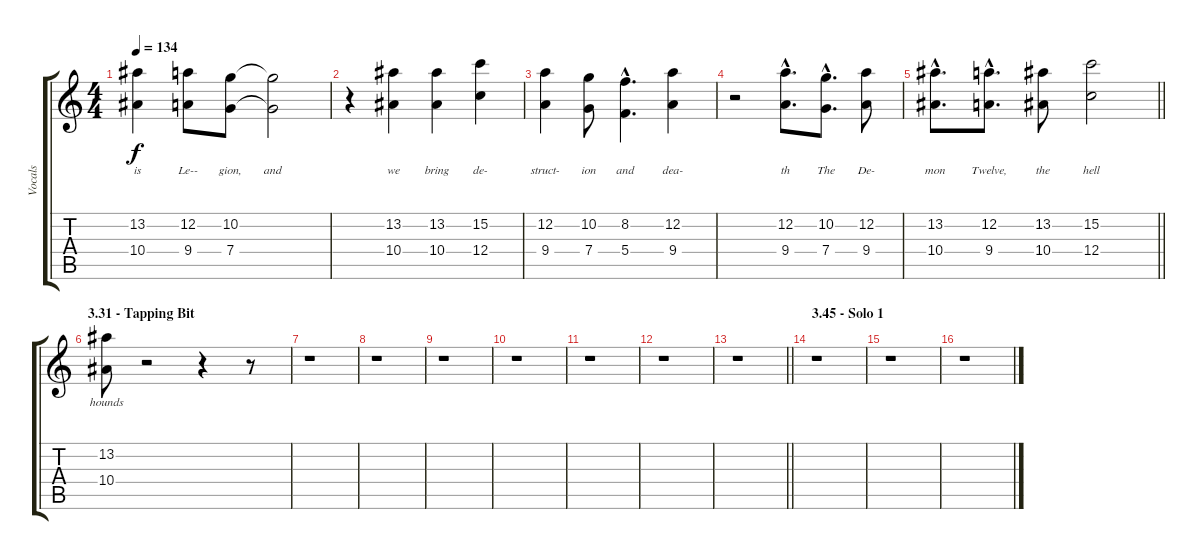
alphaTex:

\track ("Vocals" "Vocals") {instrument overdrivenguitar}
\staff {score tabs}
\tuning (D4 A3 F3 C3 G2 D2) {hide}
\ts (4 4)
\tempo 134
\clef g2
\ks aminor
(13.2 10.4).4{lyrics (0 "is") lyrics (1 "") lyrics (2 "") lyrics (3 "") lyrics (4 "") dy f} (12.2 9.4).8{lyrics (0 "Le--") lyrics (1 "") lyrics (2 "") lyrics (3 "") lyrics (4 "")} (10.2 7.4).8{lyrics (0 "gion,") lyrics (1 "") lyrics (2 "") lyrics (3 "") lyrics (4 "")} (10.2{t} 7.4{t}).2{lyrics (0 "and") lyrics (1 "") lyrics (2 "") lyrics (3 "") lyrics (4 "")} |
r.4 (13.2 10.4).4{lyrics (0 "we") lyrics (1 "") lyrics (2 "") lyrics (3 "") lyrics (4 "")} (13.2 10.4).4{lyrics (0 "bring") lyrics (1 "") lyrics (2 "") lyrics (3 "") lyrics (4 "")} (15.2 12.4).4{lyrics (0 "de-") lyrics (1 "") lyrics (2 "") lyrics (3 "") lyrics (4 "")} |
(12.2 9.4).4{lyrics (0 "struct-") lyrics (1 "") lyrics (2 "") lyrics (3 "") lyrics (4 "")} (10.2 7.4).8{lyrics (0 "ion") lyrics (1 "") lyrics (2 "") lyrics (3 "") lyrics (4 "")} (8.2{hac} 5.4{hac}).4{d lyrics (0 "and") lyrics (1 "") lyrics (2 "") lyrics (3 "") lyrics (4 "")} (12.2 9.4).4{lyrics (0 "dea-") lyrics (1 "") lyrics (2 "") lyrics (3 "") lyrics (4 "")} |
r.2 (12.2{hac} 9.4{hac}).8{d lyrics (0 "th") lyrics (1 "") lyrics (2 "") lyrics (3 "") lyrics (4 "")} (10.2{hac} 7.4{hac}).8{d lyrics (0 "The") lyrics (1 "") lyrics (2 "") lyrics (3 "") lyrics (4 "")} (12.2 9.4).8{lyrics (0 "De-") lyrics (1 "") lyrics (2 "") lyrics (3 "") lyrics (4 "")} |
\barLineRight lightlight
(13.2{hac} 10.4{hac}).8{d lyrics (0 "mon") lyrics (1 "") lyrics (2 "") lyrics (3 "") lyrics (4 "")} (12.2{hac} 9.4{hac}).8{d lyrics (0 "Twelve,") lyrics (1 "") lyrics (2 "") lyrics (3 "") lyrics (4 "")} (13.2 10.4).8{lyrics (0 "the") lyrics (1 "") lyrics (2 "") lyrics (3 "") lyrics (4 "")} (15.2 12.4).2{lyrics (0 "hell") lyrics (1 "") lyrics (2 "") lyrics (3 "") lyrics (4 "")} |
\section ("" "3.31 - Tapping Bit")
(13.2 10.4).8{lyrics (0 "hounds") lyrics (1 "") lyrics (2 "") lyrics (3 "") lyrics (4 "")} r.2 r.4 r.8 |
r.1 |
r.1 |
r.1 |
r.1 |
r.1 |
r.1 |
\barLineRight lightlight
r.1 |
\section ("" "3.45 - Solo 1")
r.1 |
r.1 |
r.1
